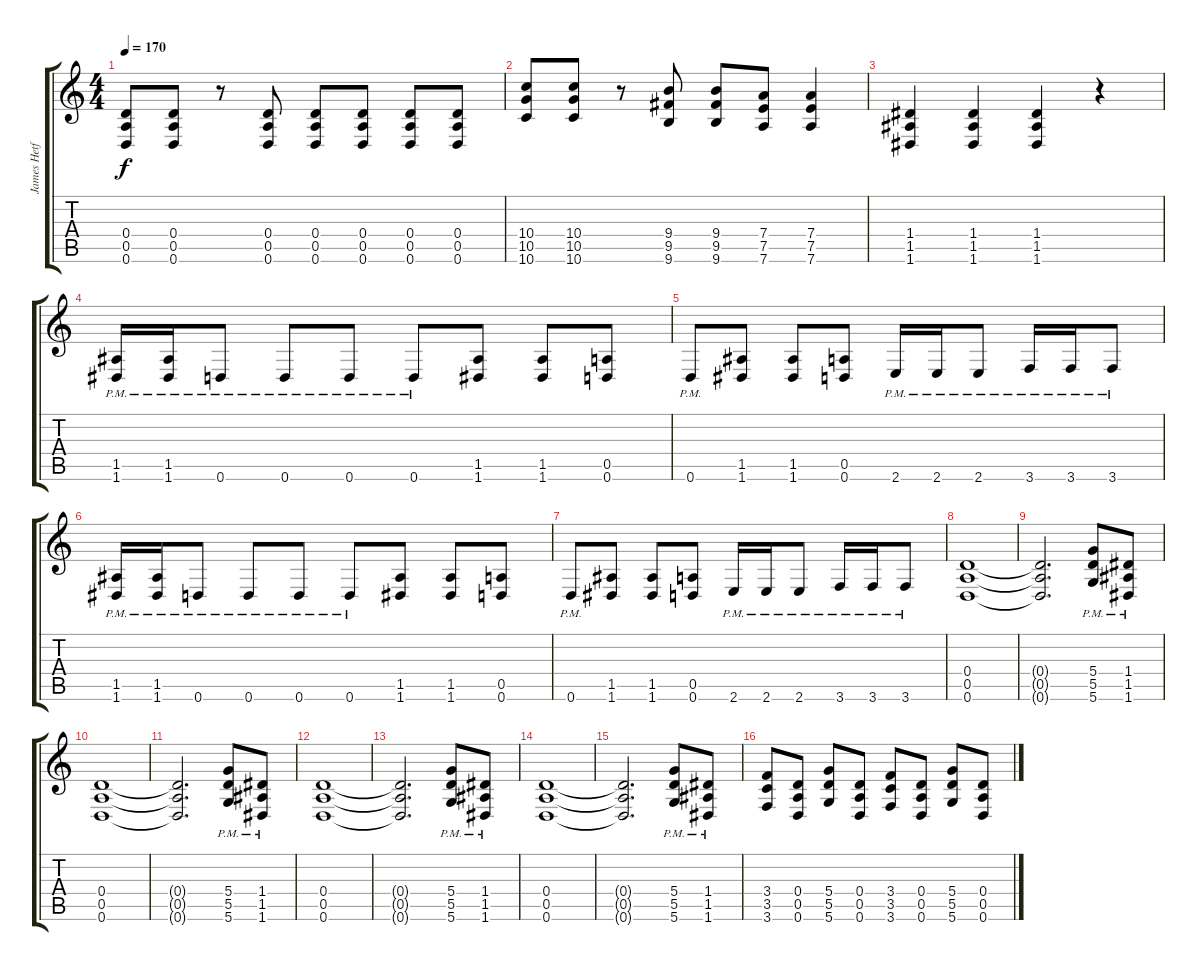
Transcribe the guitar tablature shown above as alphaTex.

\track ("James Hetfield" "James Hetf") {instrument distortionguitar}
\staff {score tabs}
\tuning (E4 B3 G3 D3 A2 D2) {hide}
\ts (4 4)
\tempo 170
\clef g2
\ks c
(0.4 0.5 0.6).8{dy f} (0.4 0.5 0.6).8 r.8 (0.4 0.5 0.6).8 (0.4 0.5 0.6).8 (0.4 0.5 0.6).8 (0.4 0.5 0.6).8 (0.4 0.5 0.6).8 |
(10.4 10.5 10.6).8 (10.4 10.5 10.6).8 r.8 (9.4 9.5 9.6).8 (9.4 9.5 9.6).8 (7.4 7.5 7.6).8 (7.4 7.5 7.6).4 |
(1.4 1.5 1.6).4 (1.4 1.5 1.6).4 (1.4 1.5 1.6).4 r.4 |
(1.5{pm} 1.6{pm}).16 (1.5{pm} 1.6{pm}).16 0.6{pm}.8 0.6{pm}.8 0.6{pm}.8 0.6{pm}.8 (1.5 1.6).8 (1.5 1.6).8 (0.5 0.6).8 |
0.6{pm}.8 (1.5 1.6).8 (1.5 1.6).8 (0.5 0.6).8 2.6{pm}.16 2.6{pm}.16 2.6{pm}.8 3.6{pm}.16 3.6{pm}.16 3.6{pm}.8 |
(1.5{pm} 1.6{pm}).16 (1.5{pm} 1.6{pm}).16 0.6{pm}.8 0.6{pm}.8 0.6{pm}.8 0.6{pm}.8 (1.5 1.6).8 (1.5 1.6).8 (0.5 0.6).8 |
0.6{pm}.8 (1.5 1.6).8 (1.5 1.6).8 (0.5 0.6).8 2.6{pm}.16 2.6{pm}.16 2.6{pm}.8 3.6{pm}.16 3.6{pm}.16 3.6{pm}.8 |
(0.4 0.5 0.6).1 |
(0.4{t} 0.5{t} 0.6{t}).2{d} (5.4{pm} 5.5{pm} 5.6{pm}).8 (1.4{pm} 1.5{pm} 1.6{pm}).8 |
(0.4 0.5 0.6).1 |
(0.4{t} 0.5{t} 0.6{t}).2{d} (5.4{pm} 5.5{pm} 5.6{pm}).8 (1.4{pm} 1.5{pm} 1.6{pm}).8 |
(0.4 0.5 0.6).1 |
(0.4{t} 0.5{t} 0.6{t}).2{d} (5.4{pm} 5.5{pm} 5.6{pm}).8 (1.4{pm} 1.5{pm} 1.6{pm}).8 |
(0.4 0.5 0.6).1 |
(0.4{t} 0.5{t} 0.6{t}).2{d} (5.4{pm} 5.5{pm} 5.6{pm}).8 (1.4{pm} 1.5{pm} 1.6{pm}).8 |
(3.4 3.5 3.6).8 (0.4 0.5 0.6).8 (5.4 5.5 5.6).8 (0.4 0.5 0.6).8 (3.4 3.5 3.6).8 (0.4 0.5 0.6).8 (5.4 5.5 5.6).8 (0.4 0.5 0.6).8
